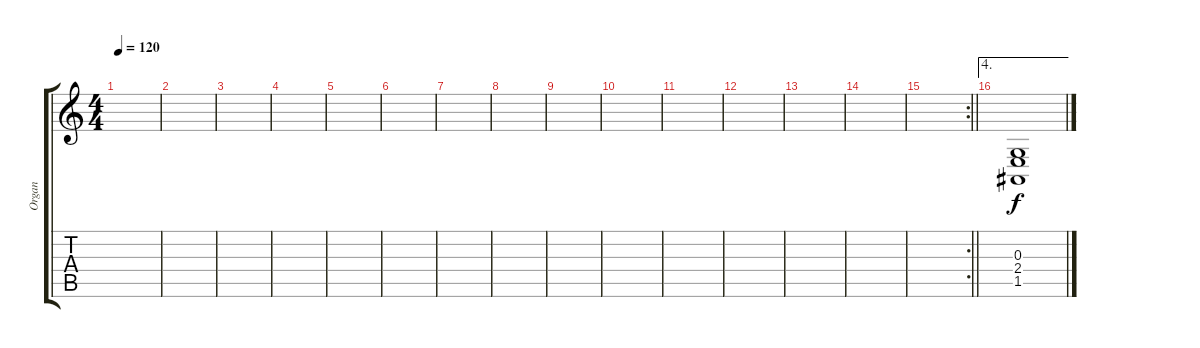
\track ("Organ" "Organ") {instrument churchorgan}
\staff {score tabs}
\tuning (E4 B3 G3 D3 A2 E2) {hide}
\ts (4 4)
\tempo 120
\clef g2
\ks c
|
|
|
|
|
|
|
|
|
|
|
|
|
|
\rc 2
\barLineRight lightlight
|
\ae 4
(0.3 2.4 1.5).1
